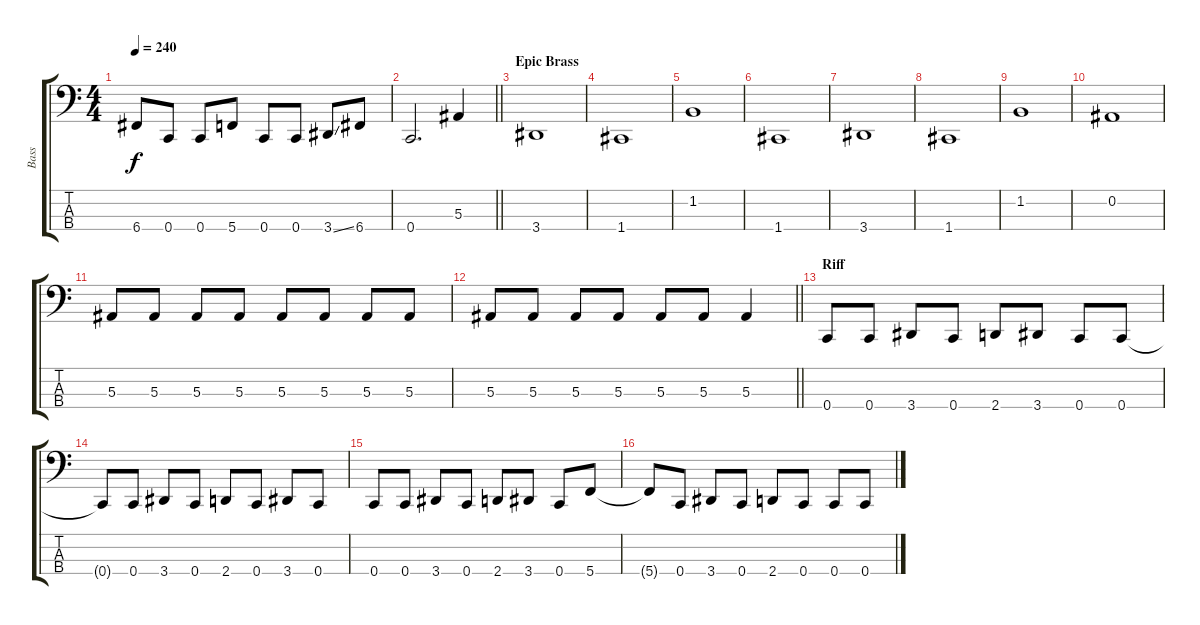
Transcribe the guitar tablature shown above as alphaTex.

\track ("Bass" "Bass") {instrument electricbassfinger}
\staff {score tabs}
\tuning (Eb2 Bb1 F1 C1) {hide}
\ts (4 4)
\tempo 240
\clef f4
\ks c
6.4.8{dy f} 0.4.8 0.4.8 5.4.8 0.4.8 0.4.8 3.4{ss}.8 6.4.8 |
\barLineRight lightlight
0.4.2{d} 5.3.4 |
\section ("" "Epic Brass")
3.4.1 |
1.4.1 |
1.2.1 |
1.4.1 |
3.4.1 |
1.4.1 |
1.2.1 |
0.2.1 |
5.3.8 5.3.8 5.3.8 5.3.8 5.3.8 5.3.8 5.3.8 5.3.8 |
\barLineRight lightlight
5.3.8 5.3.8 5.3.8 5.3.8 5.3.8 5.3.8 5.3.4 |
\section ("" "Riff")
0.4.8 0.4.8 3.4.8 0.4.8 2.4.8 3.4.8 0.4.8 0.4.8 |
0.4{t}.8 0.4.8 3.4.8 0.4.8 2.4.8 0.4.8 3.4.8 0.4.8 |
0.4.8 0.4.8 3.4.8 0.4.8 2.4.8 3.4.8 0.4.8 5.4.8 |
5.4{t}.8 0.4.8 3.4.8 0.4.8 2.4.8 0.4.8 0.4.8 0.4.8
